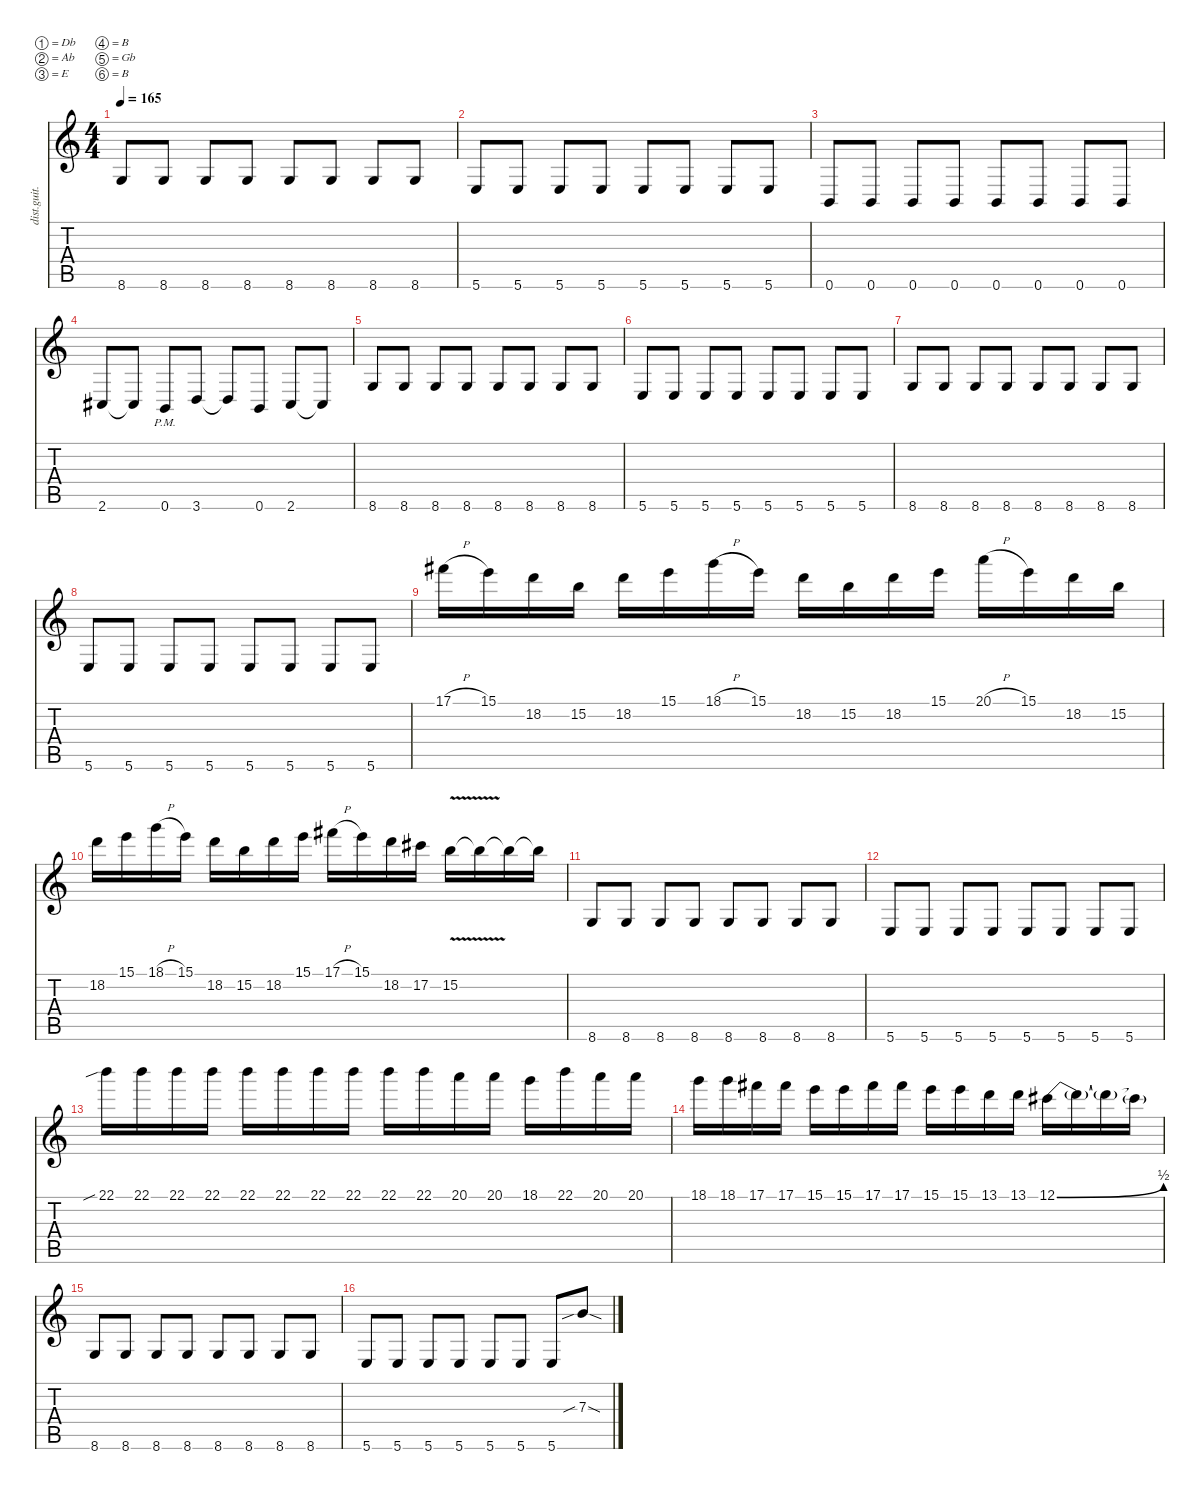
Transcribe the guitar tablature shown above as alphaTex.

\defaultSystemsLayout 4
\hideDynamics
\bracketExtendMode nobrackets
\otherSystemsTrackNameOrientation horizontal
\track ("Distortion Guitar" "dist.guit.") {instrument distortionguitar}
\staff {score tabs}
\tuning (Db4 Ab3 E3 B2 Gb2 B1)
\ts (4 4)
\tempo 165
\clef g2
\ks c
8.6.8{dy mf beam Up} 8.6.8{beam Up} 8.6.8{beam Up} 8.6.8{beam Up} 8.6.8{beam Up} 8.6.8{beam Up} 8.6.8{beam Up} 8.6.8{beam Up} |
5.6.8{beam Up} 5.6.8{beam Up} 5.6.8{beam Up} 5.6.8{beam Up} 5.6.8{beam Up} 5.6.8{beam Up} 5.6.8{beam Up} 5.6.8{beam Up} |
0.6.8{beam Up} 0.6.8{beam Up} 0.6.8{beam Up} 0.6.8{beam Up} 0.6.8{beam Up} 0.6.8{beam Up} 0.6.8{beam Up} 0.6.8{beam Up} |
2.6{acc #}.8{beam Up} 2.6{t acc #}.8{beam Up} 0.6{pm}.8{beam Up} 3.6.8{beam Up} 3.6{t}.8{beam Up} 0.6.8{beam Up} 2.6{acc #}.8{beam Up} 2.6{t acc #}.8{beam Up} |
8.6.8{beam Up} 8.6.8{beam Up} 8.6.8{beam Up} 8.6.8{beam Up} 8.6.8{beam Up} 8.6.8{beam Up} 8.6.8{beam Up} 8.6.8{beam Up} |
5.6.8{beam Up} 5.6.8{beam Up} 5.6.8{beam Up} 5.6.8{beam Up} 5.6.8{beam Up} 5.6.8{beam Up} 5.6.8{beam Up} 5.6.8{beam Up} |
8.6.8{beam Up} 8.6.8{beam Up} 8.6.8{beam Up} 8.6.8{beam Up} 8.6.8{beam Up} 8.6.8{beam Up} 8.6.8{beam Up} 8.6.8{beam Up} |
5.6.8{beam Up} 5.6.8{beam Up} 5.6.8{beam Up} 5.6.8{beam Up} 5.6.8{beam Up} 5.6.8{beam Up} 5.6.8{beam Up} 5.6.8{beam Up} |
17.1{h acc #}.16{beam Down} 15.1.16{beam Down} 18.2.16{beam Down} 15.2.16{beam Down} 18.2.16{beam Down} 15.1.16{beam Down} 18.1{h}.16{beam Down} 15.1.16{beam Down} 18.2.16{beam Down} 15.2.16{beam Down} 18.2.16{beam Down} 15.1.16{beam Down} 20.1{h}.16{beam Down} 15.1.16{beam Down} 18.2.16{beam Down} 15.2.16{beam Down} |
18.2.16{beam Down} 15.1.16{beam Down} 18.1{h}.16{beam Down} 15.1.16{beam Down} 18.2.16{beam Down} 15.2.16{beam Down} 18.2.16{beam Down} 15.1.16{beam Down} 17.1{h acc #}.16{beam Down} 15.1.16{beam Down} 18.2.16{beam Down} 17.2{acc #}.16{beam Down} 15.2{v}.16{beam Down} 15.2{t}.16{beam Down} 15.2{t}.16{beam Down} 15.2{t}.16{beam Down} |
8.6.8{beam Up} 8.6.8{beam Up} 8.6.8{beam Up} 8.6.8{beam Up} 8.6.8{beam Up} 8.6.8{beam Up} 8.6.8{beam Up} 8.6.8{beam Up} |
5.6.8{beam Up} 5.6.8{beam Up} 5.6.8{beam Up} 5.6.8{beam Up} 5.6.8{beam Up} 5.6.8{beam Up} 5.6.8{beam Up} 5.6.8{beam Up} |
22.1{sib}.16{beam Down} 22.1.16{beam Down} 22.1.16{beam Down} 22.1.16{beam Down} 22.1.16{beam Down} 22.1.16{beam Down} 22.1.16{beam Down} 22.1.16{beam Down} 22.1.16{beam Down} 22.1.16{beam Down} 20.1.16{beam Down} 20.1.16{beam Down} 18.1.16{beam Down} 22.1.16{beam Down} 20.1.16{beam Down} 20.1.16{beam Down} |
18.1.16{beam Down} 18.1.16{beam Down} 17.1{acc #}.16{beam Down} 17.1{acc #}.16{beam Down} 15.1.16{beam Down} 15.1.16{beam Down} 17.1{acc #}.16{beam Down} 17.1{acc #}.16{beam Down} 15.1.16{beam Down} 15.1.16{beam Down} 13.1.16{beam Down} 13.1.16{beam Down} 12.1{be (bend 0 0 14.399999999999999 2) acc #}.16{beam Down} 12.1{t}.16{beam Down} 12.1{t}.16{beam Down} 12.1{t acc #}.16{beam Down} |
8.6.8{beam Up} 8.6.8{beam Up} 8.6.8{beam Up} 8.6.8{beam Up} 8.6.8{beam Up} 8.6.8{beam Up} 8.6.8{beam Up} 8.6.8{beam Up} |
5.6.8{beam Up} 5.6.8{beam Up} 5.6.8{beam Up} 5.6.8{beam Up} 5.6.8{beam Up} 5.6.8{beam Up} 5.6.8{beam Up} 7.3{sib sod}.8{beam Up}
